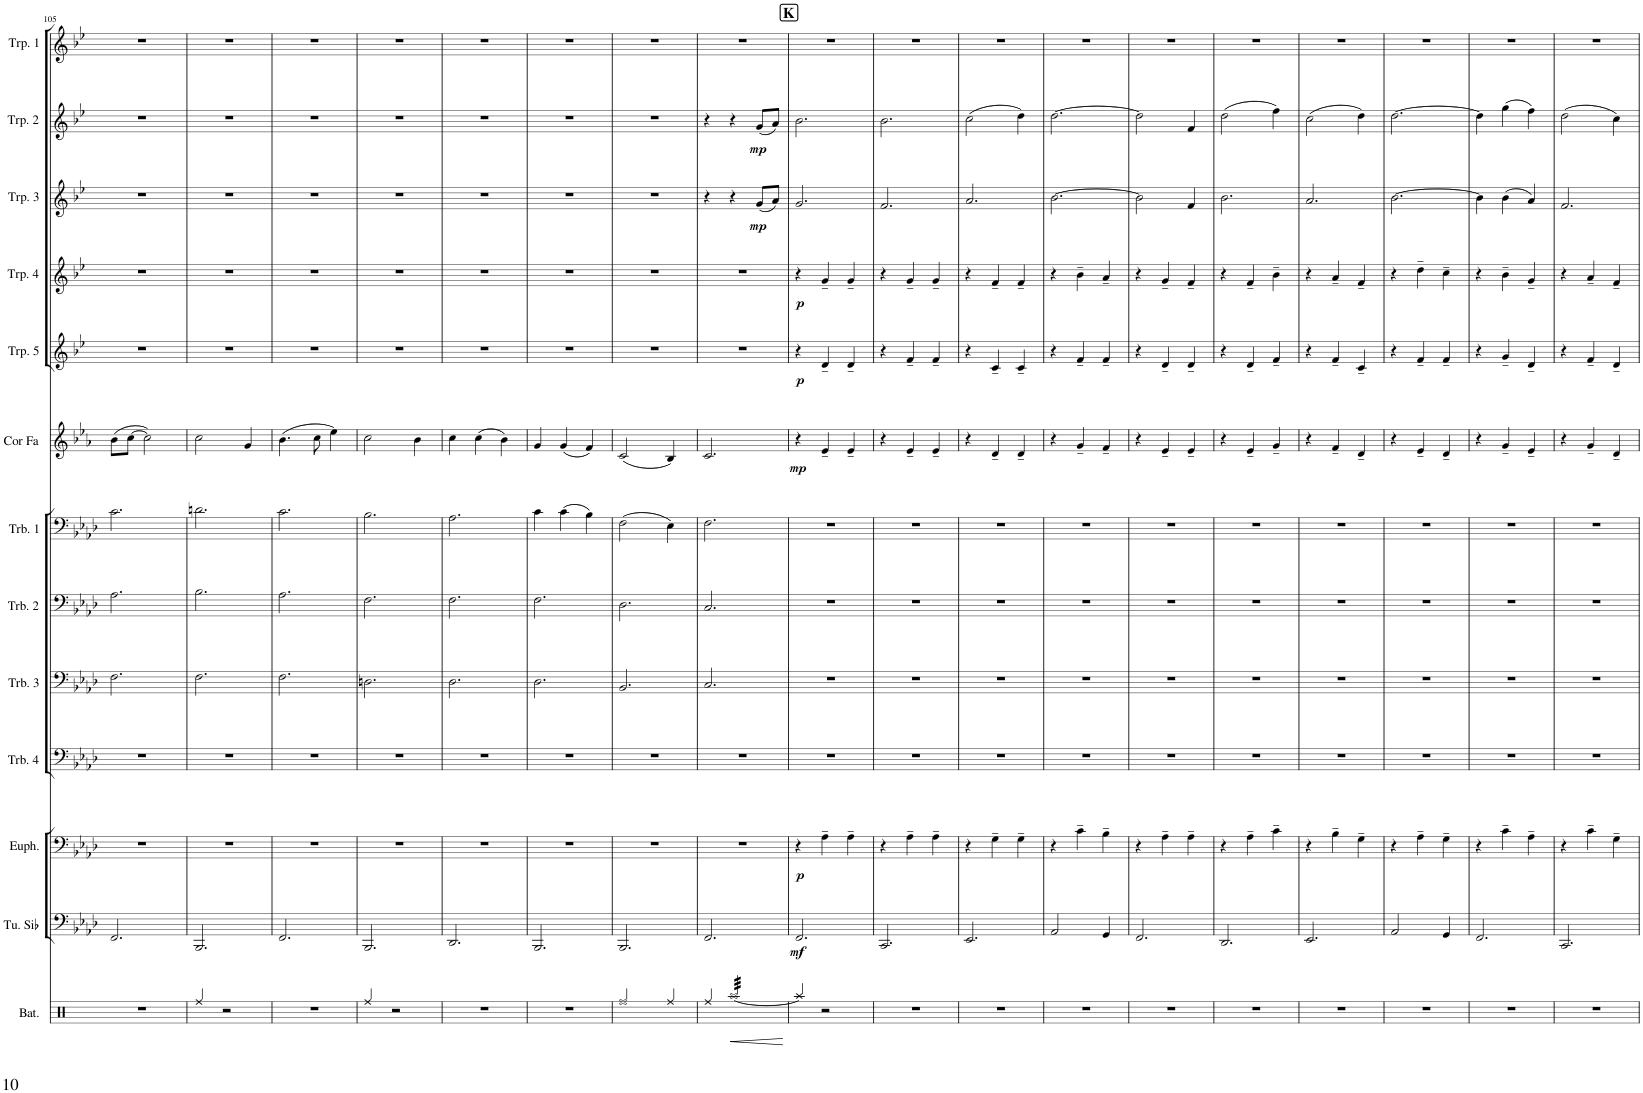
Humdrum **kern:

**kern	**dynam	**kern	**dynam	**kern	**dynam	**kern	**kern	**kern	**kern	**kern	**dynam	**kern	**dynam	**kern	**dynam	**kern	**dynam	**kern	**dynam	**kern
*part13	*part13	*part12	*part12	*part11	*part11	*part10	*part9	*part8	*part7	*part6	*part6	*part5	*part5	*part4	*part4	*part3	*part3	*part2	*part2	*part1
*staff13	*staff13	*staff12	*staff12	*staff11	*staff11	*staff10	*staff9	*staff8	*staff7	*staff6	*staff6	*staff5	*staff5	*staff4	*staff4	*staff3	*staff3	*staff2	*staff2	*staff1
*I"Batterie	*	*I"Tuba en Sib	*	*I"Euphonium	*	*I"Trombone 4	*I"Trombone 3	*I"Trombone 2	*I"Trombone 1	*I"Cor en Fa	*	*I"Trompette 5	*	*I"Trompette 4	*	*I"Trompette 3	*	*I"Trompette 2	*	*I"Trompette 1
*I'Bat.	*	*I'Tu. Sib	*	*I'Euph.	*	*I'Trb. 4	*I'Trb. 3	*I'Trb. 2	*I'Trb. 1	*I'Cor Fa	*	*I'Trp. 5	*	*I'Trp. 4	*	*I'Trp. 3	*	*I'Trp. 2	*	*I'Trp. 1
!!LO:PB:g=z
*clefX	*	*clefF4	*	*clefF4	*	*clefF4	*clefF4	*clefF4	*clefF4	*clefG2	*	*clefG2	*	*clefG2	*	*clefG2	*	*clefG2	*	*clefG2
*	*	*	*	*	*	*	*	*	*	*Trd4c7	*	*Trd1c2	*	*Trd1c2	*	*Trd1c2	*	*Trd1c2	*	*Trd1c2
*k[]	*	*k[b-e-a-d-]	*	*k[b-e-a-d-]	*	*k[b-e-a-d-]	*k[b-e-a-d-]	*k[b-e-a-d-]	*k[b-e-a-d-]	*k[b-e-a-]	*	*k[b-e-]	*	*k[b-e-]	*	*k[b-e-]	*	*k[b-e-]	*	*k[b-e-]
*M3/4	*	*M3/4	*	*M3/4	*	*M3/4	*M3/4	*M3/4	*M3/4	*M3/4	*	*M3/4	*	*M3/4	*	*M3/4	*	*M3/4	*	*M3/4
=105	=105	=105	=105	=105	=105	=105	=105	=105	=105	=105	=105	=105	=105	=105	=105	=105	=105	=105	=105	=105
2.r	.	2.FF/	.	2.r	.	2.r	2.F\	2.A-\	2.c\	(8b-\L	.	2.r	.	2.r	.	2.r	.	2.r	.	2.r
.	.	.	.	.	.	.	.	.	.	[8cc\J	.	.	.	.	.	.	.	.	.	.
.	.	.	.	.	.	.	.	.	.	2cc\])	.	.	.	.	.	.	.	.	.	.
=106	=106	=106	=106	=106	=106	=106	=106	=106	=106	=106	=106	=106	=106	=106	=106	=106	=106	=106	=106	=106
4Rff/	.	2.BBB-/	.	2.r	.	2.r	2.F\	2.B-\	2.dn\	2cc\	.	2.r	.	2.r	.	2.r	.	2.r	.	2.r
2r	.	.	.	.	.	.	.	.	.	.	.	.	.	.	.	.	.	.	.	.
.	.	.	.	.	.	.	.	.	.	4g/	.	.	.	.	.	.	.	.	.	.
=107	=107	=107	=107	=107	=107	=107	=107	=107	=107	=107	=107	=107	=107	=107	=107	=107	=107	=107	=107	=107
2.r	.	2.FF/	.	2.r	.	2.r	2.F\	2.A-\	2.c\	(4.b-\	.	2.r	.	2.r	.	2.r	.	2.r	.	2.r
.	.	.	.	.	.	.	.	.	.	8cc\	.	.	.	.	.	.	.	.	.	.
.	.	.	.	.	.	.	.	.	.	4ee-\)	.	.	.	.	.	.	.	.	.	.
=108	=108	=108	=108	=108	=108	=108	=108	=108	=108	=108	=108	=108	=108	=108	=108	=108	=108	=108	=108	=108
4Rff/	.	2.BBB-/	.	2.r	.	2.r	2.Dn\	2.F\	2.B-\	2cc\	.	2.r	.	2.r	.	2.r	.	2.r	.	2.r
2r	.	.	.	.	.	.	.	.	.	.	.	.	.	.	.	.	.	.	.	.
.	.	.	.	.	.	.	.	.	.	4b-\	.	.	.	.	.	.	.	.	.	.
=109	=109	=109	=109	=109	=109	=109	=109	=109	=109	=109	=109	=109	=109	=109	=109	=109	=109	=109	=109	=109
2.r	.	2.DD-/	.	2.r	.	2.r	2.D-\	2.F\	2.A-\	4cc\	.	2.r	.	2.r	.	2.r	.	2.r	.	2.r
.	.	.	.	.	.	.	.	.	.	(4cc\	.	.	.	.	.	.	.	.	.	.
.	.	.	.	.	.	.	.	.	.	4b-\)	.	.	.	.	.	.	.	.	.	.
=110	=110	=110	=110	=110	=110	=110	=110	=110	=110	=110	=110	=110	=110	=110	=110	=110	=110	=110	=110	=110
2.r	.	2.BBB-/	.	2.r	.	2.r	2.D-\	2.F\	4c\	4g/	.	2.r	.	2.r	.	2.r	.	2.r	.	2.r
.	.	.	.	.	.	.	.	.	(4c\	(4g/	.	.	.	.	.	.	.	.	.	.
.	.	.	.	.	.	.	.	.	4B-\)	4f/)	.	.	.	.	.	.	.	.	.	.
=111	=111	=111	=111	=111	=111	=111	=111	=111	=111	=111	=111	=111	=111	=111	=111	=111	=111	=111	=111	=111
2Rff/	.	2.BBB-/	.	2.r	.	2.r	2.BB-/	2.D-\	(2F\	(2c/	.	2.r	.	2.r	.	2.r	.	2.r	.	2.r
4Rff/	.	.	.	.	.	.	.	.	4E-\)	4B-/)	.	.	.	.	.	.	.	.	.	.
=112	=112	=112	=112	=112	=112	=112	=112	=112	=112	=112	=112	=112	=112	=112	=112	=112	=112	=112	=112	=112
4Rff/	.	2.FF/	.	2.r	.	2.r	2.C/	2.C/	2.F\	2.c/	.	2.r	.	2.r	.	4r	.	4r	.	2.r
!	!LO:HP:b	!	!	!	!	!	!	!	!	!	!	!	!	!	!	!	!	!	!	!
*tremolo	*	*	*	*	*	*	*	*	*	*	*	*	*	*	*	*	*	*	*	*
[32Raa/LLL	<	.	.	.	.	.	.	.	.	.	.	.	.	.	.	4r	.	4r	.	.
32Raa/	.	.	.	.	.	.	.	.	.	.	.	.	.	.	.	.	.	.	.	.
32Raa/	.	.	.	.	.	.	.	.	.	.	.	.	.	.	.	.	.	.	.	.
32Raa/	.	.	.	.	.	.	.	.	.	.	.	.	.	.	.	.	.	.	.	.
32Raa/	.	.	.	.	.	.	.	.	.	.	.	.	.	.	.	.	.	.	.	.
32Raa/	.	.	.	.	.	.	.	.	.	.	.	.	.	.	.	.	.	.	.	.
32Raa/	.	.	.	.	.	.	.	.	.	.	.	.	.	.	.	.	.	.	.	.
32Raa/	.	.	.	.	.	.	.	.	.	.	.	.	.	.	.	.	.	.	.	.
!	!	!	!	!	!	!	!	!	!	!	!	!	!	!	!	!	!LO:DY:b	!	!LO:DY:b	!
32Raa/	.	.	.	.	.	.	.	.	.	.	.	.	.	.	.	(8g/L	mp	(8g/L	mp	.
32Raa/	.	.	.	.	.	.	.	.	.	.	.	.	.	.	.	.	.	.	.	.
32Raa/	.	.	.	.	.	.	.	.	.	.	.	.	.	.	.	.	.	.	.	.
32Raa/	.	.	.	.	.	.	.	.	.	.	.	.	.	.	.	.	.	.	.	.
32Raa/	.	.	.	.	.	.	.	.	.	.	.	.	.	.	.	8a/J)	.	8a/J)	.	.
32Raa/	.	.	.	.	.	.	.	.	.	.	.	.	.	.	.	.	.	.	.	.
32Raa/	.	.	.	.	.	.	.	.	.	.	.	.	.	.	.	.	.	.	.	.
32Raa/JJJ	.	.	.	.	.	.	.	.	.	.	.	.	.	.	.	.	.	.	.	.
*Xtremolo	*	*	*	*	*	*	*	*	*	*	*	*	*	*	*	*	*	*	*	*
.	[	.	.	.	.	.	.	.	.	.	.	.	.	.	.	.	.	.	.	.
!!LO:REH:place=s1:a:B:cj:fs=14:t=K
=113	=113	=113	=113	=113	=113	=113	=113	=113	=113	=113	=113	=113	=113	=113	=113	=113	=113	=113	=113	=113
!	!	!	!LO:DY:b	!	!LO:DY:b	!	!	!	!	!	!LO:DY:b	!	!LO:DY:b	!	!LO:DY:b	!	!	!	!	!
4Raa/]	.	2.FF/	mf	4r	p	2.r	2.r	2.r	2.r	4r	mp	4r	p	4r	p	2.g/	.	2.b-\	.	2.r
2r	.	.	.	4A-~\	.	.	.	.	.	4e-~/	.	4d~/	.	4g~/	.	.	.	.	.	.
.	.	.	.	4A-~\	.	.	.	.	.	4e-~/	.	4d~/	.	4g~/	.	.	.	.	.	.
=114	=114	=114	=114	=114	=114	=114	=114	=114	=114	=114	=114	=114	=114	=114	=114	=114	=114	=114	=114	=114
2.r	.	2.CC/	.	4r	.	2.r	2.r	2.r	2.r	4r	.	4r	.	4r	.	2.f/	.	2.b-\	.	2.r
.	.	.	.	4A-~\	.	.	.	.	.	4e-~/	.	4f~/	.	4g~/	.	.	.	.	.	.
.	.	.	.	4A-~\	.	.	.	.	.	4e-~/	.	4f~/	.	4g~/	.	.	.	.	.	.
=115	=115	=115	=115	=115	=115	=115	=115	=115	=115	=115	=115	=115	=115	=115	=115	=115	=115	=115	=115	=115
2.r	.	2.EE-/	.	4r	.	2.r	2.r	2.r	2.r	4r	.	4r	.	4r	.	2.a/	.	(2cc\	.	2.r
.	.	.	.	4G~\	.	.	.	.	.	4d~/	.	4c~/	.	4f~/	.	.	.	.	.	.
.	.	.	.	4G~\	.	.	.	.	.	4d~/	.	4c~/	.	4f~/	.	.	.	4dd\)	.	.
=116	=116	=116	=116	=116	=116	=116	=116	=116	=116	=116	=116	=116	=116	=116	=116	=116	=116	=116	=116	=116
2.r	.	2AA-/	.	4r	.	2.r	2.r	2.r	2.r	4r	.	4r	.	4r	.	[2.b-\	.	[2.dd\	.	2.r
.	.	.	.	4c~\	.	.	.	.	.	4g~/	.	4f~/	.	4b-~\	.	.	.	.	.	.
.	.	4GG/	.	4B-~\	.	.	.	.	.	4f~/	.	4f~/	.	4a~/	.	.	.	.	.	.
=117	=117	=117	=117	=117	=117	=117	=117	=117	=117	=117	=117	=117	=117	=117	=117	=117	=117	=117	=117	=117
2.r	.	2.FF/	.	4r	.	2.r	2.r	2.r	2.r	4r	.	4r	.	4r	.	2b-\]	.	2dd\]	.	2.r
.	.	.	.	4A-~\	.	.	.	.	.	4e-~/	.	4d~/	.	4g~/	.	.	.	.	.	.
.	.	.	.	4A-~\	.	.	.	.	.	4e-~/	.	4d~/	.	4f~/	.	4f/	.	4f/	.	.
=118	=118	=118	=118	=118	=118	=118	=118	=118	=118	=118	=118	=118	=118	=118	=118	=118	=118	=118	=118	=118
2.r	.	2.DD-/	.	4r	.	2.r	2.r	2.r	2.r	4r	.	4r	.	4r	.	2.b-\	.	(2dd\	.	2.r
.	.	.	.	4A-~\	.	.	.	.	.	4e-~/	.	4d~/	.	4f~/	.	.	.	.	.	.
.	.	.	.	4c~\	.	.	.	.	.	4g~/	.	4f~/	.	4b-~\	.	.	.	4ff\)	.	.
=119	=119	=119	=119	=119	=119	=119	=119	=119	=119	=119	=119	=119	=119	=119	=119	=119	=119	=119	=119	=119
2.r	.	2.EE-/	.	4r	.	2.r	2.r	2.r	2.r	4r	.	4r	.	4r	.	2.a/	.	(2cc\	.	2.r
.	.	.	.	4B-~\	.	.	.	.	.	4f~/	.	4f~/	.	4a~/	.	.	.	.	.	.
.	.	.	.	4G~\	.	.	.	.	.	4d~/	.	4c~/	.	4f~/	.	.	.	4dd\)	.	.
=120	=120	=120	=120	=120	=120	=120	=120	=120	=120	=120	=120	=120	=120	=120	=120	=120	=120	=120	=120	=120
2.r	.	2AA-/	.	4r	.	2.r	2.r	2.r	2.r	4r	.	4r	.	4r	.	[2.b-\	.	[2.dd\	.	2.r
.	.	.	.	4A-~\	.	.	.	.	.	4e-~/	.	4f~/	.	4dd~\	.	.	.	.	.	.
.	.	4GG/	.	4G~\	.	.	.	.	.	4d~/	.	4f~/	.	4cc~\	.	.	.	.	.	.
=121	=121	=121	=121	=121	=121	=121	=121	=121	=121	=121	=121	=121	=121	=121	=121	=121	=121	=121	=121	=121
2.r	.	2.FF/	.	4r	.	2.r	2.r	2.r	2.r	4r	.	4r	.	4r	.	4b-\]	.	4dd\]	.	2.r
.	.	.	.	4c~\	.	.	.	.	.	4g~/	.	4g~/	.	4b-~\	.	(4b-\	.	(4gg\	.	.
.	.	.	.	4A-~\	.	.	.	.	.	4e-~/	.	4d~/	.	4g~/	.	4a/)	.	4ff\)	.	.
=122	=122	=122	=122	=122	=122	=122	=122	=122	=122	=122	=122	=122	=122	=122	=122	=122	=122	=122	=122	=122
2.r	.	2.CC/	.	4r	.	2.r	2.r	2.r	2.r	4r	.	4r	.	4r	.	2.f/	.	(2dd\	.	2.r
.	.	.	.	4c~\	.	.	.	.	.	4g~/	.	4f~/	.	4a~/	.	.	.	.	.	.
.	.	.	.	4G~\	.	.	.	.	.	4d~/	.	4d~/	.	4f~/	.	.	.	4cc\)	.	.
=	=	=	=	=	=	=	=	=	=	=	=	=	=	=	=	=	=	=	=	=
*-	*-	*-	*-	*-	*-	*-	*-	*-	*-	*-	*-	*-	*-	*-	*-	*-	*-	*-	*-	*-
